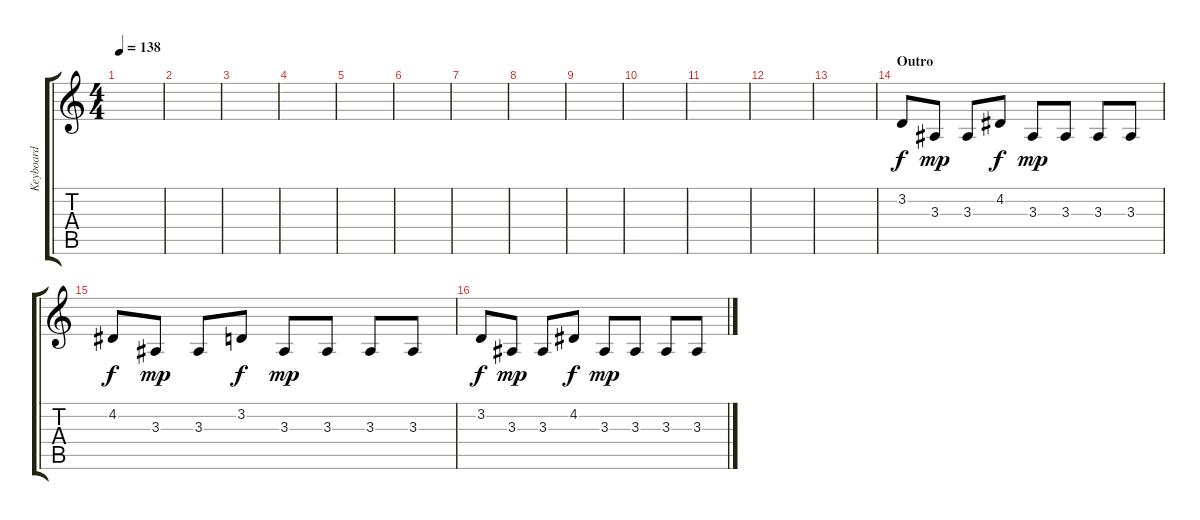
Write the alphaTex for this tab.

\track ("Keyboard" "Keyboard") {instrument marimba}
\staff {score tabs}
\tuning (E4 B3 G3 D3 A2 E2) {hide}
\ts (4 4)
\tempo 138
\clef g2
\ks c
|
|
|
|
|
|
|
|
|
|
|
|
|
\section ("" "Outro")
3.2.8{dy f} 3.3.8{dy mp} 3.3.8 4.2.8{dy f} 3.3.8{dy mp} 3.3.8 3.3.8 3.3.8 |
4.2.8{dy f} 3.3.8{dy mp} 3.3.8 3.2.8{dy f} 3.3.8{dy mp} 3.3.8 3.3.8 3.3.8 |
3.2.8{dy f} 3.3.8{dy mp} 3.3.8 4.2.8{dy f} 3.3.8{dy mp} 3.3.8 3.3.8 3.3.8
